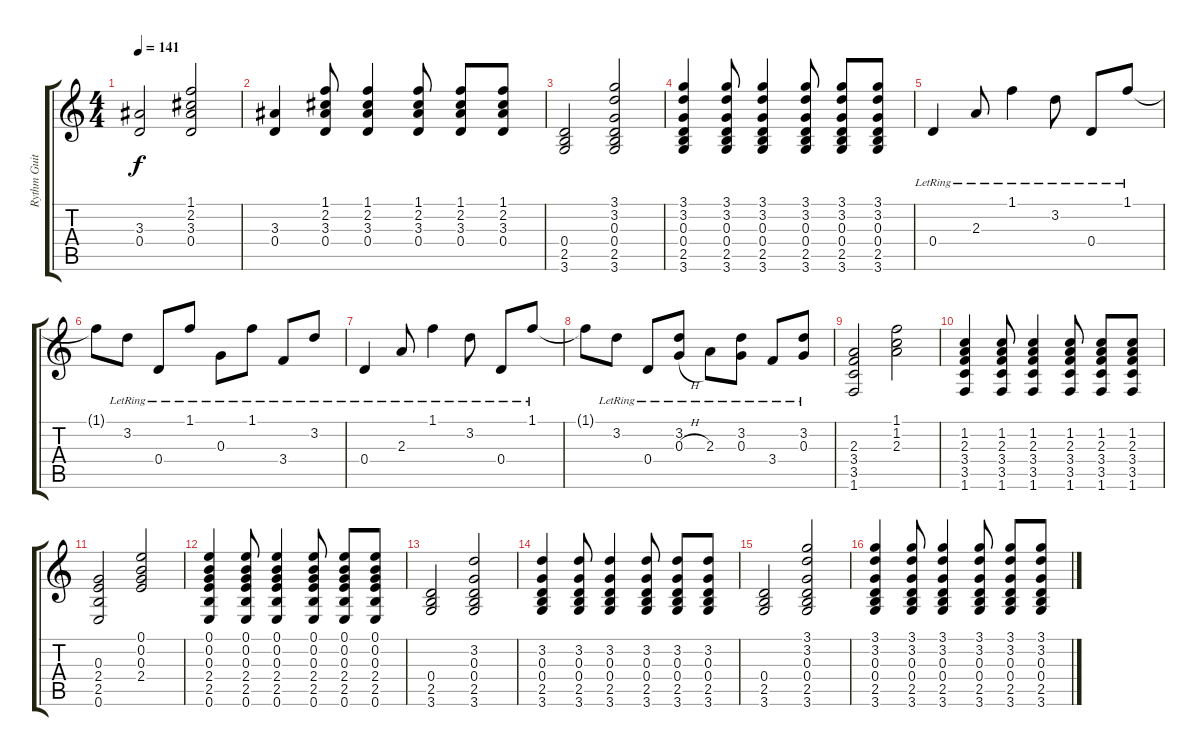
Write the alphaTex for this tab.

\track ("Rythm Guitar" "Rythm Guit") {instrument acousticguitarsteel}
\staff {score tabs}
\tuning (E4 B3 G3 D3 A2 E2) {hide}
\ts (4 4)
\tempo 141
\clef g2
\ks c
(3.3 0.4).2{dy f} (1.1 2.2 3.3 0.4).2 |
(3.3 0.4).4 (1.1 2.2 3.3 0.4).8 (1.1 2.2 3.3 0.4).4 (1.1 2.2 3.3 0.4).8 (1.1 2.2 3.3 0.4).8 (1.1 2.2 3.3 0.4).8 |
(0.4 2.5 3.6).2 (3.1 3.2 0.3 0.4 2.5 3.6).2 |
(3.1 3.2 0.3 0.4 2.5 3.6).4 (3.1 3.2 0.3 0.4 2.5 3.6).8 (3.1 3.2 0.3 0.4 2.5 3.6).4 (3.1 3.2 0.3 0.4 2.5 3.6).8 (3.1 3.2 0.3 0.4 2.5 3.6).8 (3.1 3.2 0.3 0.4 2.5 3.6).8 |
0.4{lr}.4 2.3{lr}.8 1.1{lr}.4 3.2{lr}.8 0.4{lr}.8 1.1{lr}.8 |
1.1{t}.8 3.2{lr}.8 0.4{lr}.8 1.1{lr}.8 0.3{lr}.8 1.1{lr}.8 3.4{lr}.8 3.2{lr}.8 |
0.4{lr}.4 2.3{lr}.8 1.1{lr}.4 3.2{lr}.8 0.4{lr}.8 1.1{lr}.8 |
1.1{t}.8 3.2{lr}.8 0.4{lr}.8 (3.2{lr} 0.3{h}).8 2.3{lr}.8 (3.2{lr} 0.3{lr}).8 3.4{lr}.8 (3.2{lr} 0.3{lr}).8 |
(2.3 3.4 3.5 1.6).2 (1.1 1.2 2.3).2 |
(1.2 2.3 3.4 3.5 1.6).4 (1.2 2.3 3.4 3.5 1.6).8 (1.2 2.3 3.4 3.5 1.6).4 (1.2 2.3 3.4 3.5 1.6).8 (1.2 2.3 3.4 3.5 1.6).8 (1.2 2.3 3.4 3.5 1.6).8 |
(0.3 2.4 2.5 0.6).2 (0.1 0.2 0.3 2.4).2 |
(0.1 0.2 0.3 2.4 2.5 0.6).4 (0.1 0.2 0.3 2.4 2.5 0.6).8 (0.1 0.2 0.3 2.4 2.5 0.6).4 (0.1 0.2 0.3 2.4 2.5 0.6).8 (0.1 0.2 0.3 2.4 2.5 0.6).8 (0.1 0.2 0.3 2.4 2.5 0.6).8 |
(0.4 2.5 3.6).2 (3.2 0.3 0.4 2.5 3.6).2 |
(3.2 0.3 0.4 2.5 3.6).4 (3.2 0.3 0.4 2.5 3.6).8 (3.2 0.3 0.4 2.5 3.6).4 (3.2 0.3 0.4 2.5 3.6).8 (3.2 0.3 0.4 2.5 3.6).8 (3.2 0.3 0.4 2.5 3.6).8 |
(0.4 2.5 3.6).2 (3.1 3.2 0.3 0.4 2.5 3.6).2 |
(3.1 3.2 0.3 0.4 2.5 3.6).4 (3.1 3.2 0.3 0.4 2.5 3.6).8 (3.1 3.2 0.3 0.4 2.5 3.6).4 (3.1 3.2 0.3 0.4 2.5 3.6).8 (3.1 3.2 0.3 0.4 2.5 3.6).8 (3.1 3.2 0.3 0.4 2.5 3.6).8
